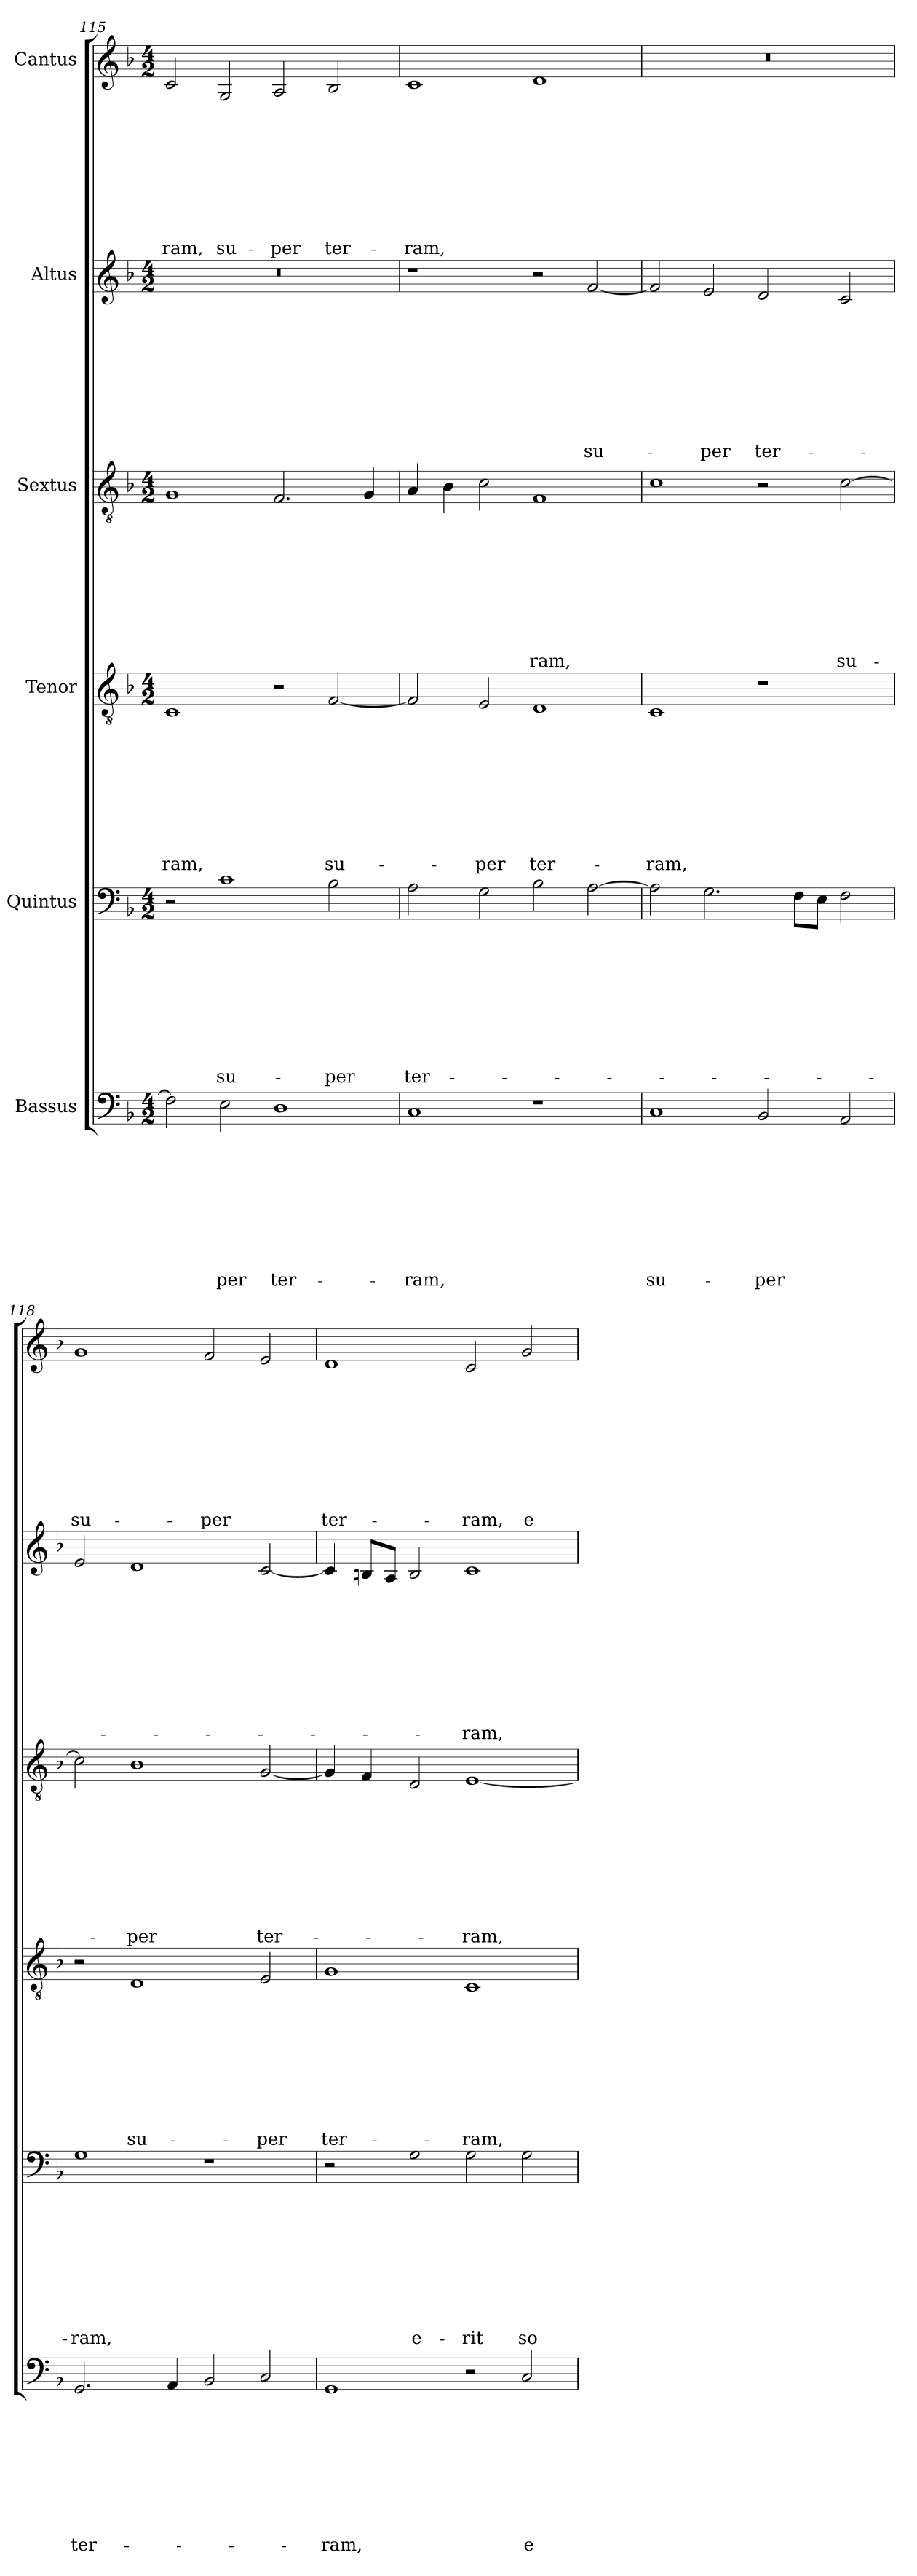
**kern	**text	**text	**text	**text	**text	**text	**text	**text	**text	**kern	**text	**text	**text	**text	**text	**text	**text	**text	**text	**kern	**text	**text	**text	**text	**text	**text	**text	**text	**text	**kern	**text	**text	**text	**text	**text	**text	**text	**text	**text	**kern	**text	**text	**text	**text	**text	**text	**text	**text	**text	**kern	**text	**text	**text	**text	**text	**text	**text	**text	**text
*part6	*part6	*part6	*part6	*part6	*part6	*part6	*part6	*part6	*part6	*part5	*part5	*part5	*part5	*part5	*part5	*part5	*part5	*part5	*part5	*part4	*part4	*part4	*part4	*part4	*part4	*part4	*part4	*part4	*part4	*part3	*part3	*part3	*part3	*part3	*part3	*part3	*part3	*part3	*part3	*part2	*part2	*part2	*part2	*part2	*part2	*part2	*part2	*part2	*part2	*part1	*part1	*part1	*part1	*part1	*part1	*part1	*part1	*part1	*part1
*staff6	*staff6	*staff6	*staff6	*staff6	*staff6	*staff6	*staff6	*staff6	*staff6	*staff5	*staff5	*staff5	*staff5	*staff5	*staff5	*staff5	*staff5	*staff5	*staff5	*staff4	*staff4	*staff4	*staff4	*staff4	*staff4	*staff4	*staff4	*staff4	*staff4	*staff3	*staff3	*staff3	*staff3	*staff3	*staff3	*staff3	*staff3	*staff3	*staff3	*staff2	*staff2	*staff2	*staff2	*staff2	*staff2	*staff2	*staff2	*staff2	*staff2	*staff1	*staff1	*staff1	*staff1	*staff1	*staff1	*staff1	*staff1	*staff1	*staff1
*I"Bassus	*	*	*	*	*	*	*	*	*	*I"Quintus	*	*	*	*	*	*	*	*	*	*I"Tenor	*	*	*	*	*	*	*	*	*	*I"Sextus	*	*	*	*	*	*	*	*	*	*I"Altus	*	*	*	*	*	*	*	*	*	*I"Cantus	*	*	*	*	*	*	*	*	*
*clefF4	*	*	*	*	*	*	*	*	*	*clefF4	*	*	*	*	*	*	*	*	*	*clefGv2	*	*	*	*	*	*	*	*	*	*clefGv2	*	*	*	*	*	*	*	*	*	*clefG2	*	*	*	*	*	*	*	*	*	*clefG2	*	*	*	*	*	*	*	*	*
*k[b-]	*	*	*	*	*	*	*	*	*	*k[b-]	*	*	*	*	*	*	*	*	*	*k[b-]	*	*	*	*	*	*	*	*	*	*k[b-]	*	*	*	*	*	*	*	*	*	*k[b-]	*	*	*	*	*	*	*	*	*	*k[b-]	*	*	*	*	*	*	*	*	*
*F:	*	*	*	*	*	*	*	*	*	*F:	*	*	*	*	*	*	*	*	*	*F:	*	*	*	*	*	*	*	*	*	*F:	*	*	*	*	*	*	*	*	*	*F:	*	*	*	*	*	*	*	*	*	*F:	*	*	*	*	*	*	*	*	*
*M4/2	*	*	*	*	*	*	*	*	*	*M4/2	*	*	*	*	*	*	*	*	*	*M4/2	*	*	*	*	*	*	*	*	*	*M4/2	*	*	*	*	*	*	*	*	*	*M4/2	*	*	*	*	*	*	*	*	*	*M4/2	*	*	*	*	*	*	*	*	*
=115	=115	=115	=115	=115	=115	=115	=115	=115	=115	=115	=115	=115	=115	=115	=115	=115	=115	=115	=115	=115	=115	=115	=115	=115	=115	=115	=115	=115	=115	=115	=115	=115	=115	=115	=115	=115	=115	=115	=115	=115	=115	=115	=115	=115	=115	=115	=115	=115	=115	=115	=115	=115	=115	=115	=115	=115	=115	=115	=115
!	!	!	!	!	!	!	!	!	!	!	!	!	!	!	!	!	!	!	!	!	!	!	!	!	!	!	!	!	!LO:LY:b	!	!	!	!	!	!	!	!	!	!	!	!	!	!	!	!	!	!	!	!	!	!	!	!	!	!	!	!	!	!LO:LY:b
2F\]	.	.	.	.	.	.	.	.	.	2r	.	.	.	.	.	.	.	.	.	1C	.	.	.	.	.	.	.	.	-ram,	1G	.	.	.	.	.	.	.	.	.	0r	.	.	.	.	.	.	.	.	.	2c/	.	.	.	.	.	.	.	.	-ram,
!	!	!	!	!	!	!	!	!	!LO:LY:b	!	!	!	!	!	!	!	!	!	!LO:LY:b	!	!	!	!	!	!	!	!	!	!	!	!	!	!	!	!	!	!	!	!	!	!	!	!	!	!	!	!	!	!	!	!	!	!	!	!	!	!	!	!LO:LY:b
2E\	.	.	.	.	.	.	.	.	-per	1c	.	.	.	.	.	.	.	.	su-	.	.	.	.	.	.	.	.	.	.	.	.	.	.	.	.	.	.	.	.	.	.	.	.	.	.	.	.	.	.	2G/	.	.	.	.	.	.	.	.	su-
!	!	!	!	!	!	!	!	!	!LO:LY:b	!	!	!	!	!	!	!	!	!	!	!	!	!	!	!	!	!	!	!	!	!	!	!	!	!	!	!	!	!	!	!	!	!	!	!	!	!	!	!	!	!	!	!	!	!	!	!	!	!	!LO:LY:b
1D	.	.	.	.	.	.	.	.	ter-	.	.	.	.	.	.	.	.	.	.	2r	.	.	.	.	.	.	.	.	.	2.F/	.	.	.	.	.	.	.	.	.	.	.	.	.	.	.	.	.	.	.	2A/	.	.	.	.	.	.	.	.	-per
!	!	!	!	!	!	!	!	!	!	!	!	!	!	!	!	!	!	!	!LO:LY:b	!	!	!	!	!	!	!	!	!	!LO:LY:b	!	!	!	!	!	!	!	!	!	!	!	!	!	!	!	!	!	!	!	!	!	!	!	!	!	!	!	!	!	!LO:LY:b
.	.	.	.	.	.	.	.	.	.	2B-\	.	.	.	.	.	.	.	.	-per	[2F/	.	.	.	.	.	.	.	.	su-	.	.	.	.	.	.	.	.	.	.	.	.	.	.	.	.	.	.	.	.	2B-/	.	.	.	.	.	.	.	.	ter-
.	.	.	.	.	.	.	.	.	.	.	.	.	.	.	.	.	.	.	.	.	.	.	.	.	.	.	.	.	.	4G/	.	.	.	.	.	.	.	.	.	.	.	.	.	.	.	.	.	.	.	.	.	.	.	.	.	.	.	.	.
=116	=116	=116	=116	=116	=116	=116	=116	=116	=116	=116	=116	=116	=116	=116	=116	=116	=116	=116	=116	=116	=116	=116	=116	=116	=116	=116	=116	=116	=116	=116	=116	=116	=116	=116	=116	=116	=116	=116	=116	=116	=116	=116	=116	=116	=116	=116	=116	=116	=116	=116	=116	=116	=116	=116	=116	=116	=116	=116	=116
!	!	!	!	!	!	!	!	!	!LO:LY:b	!	!	!	!	!	!	!	!	!	!LO:LY:b	!	!	!	!	!	!	!	!	!	!	!	!	!	!	!	!	!	!	!	!	!	!	!	!	!	!	!	!	!	!	!	!	!	!	!	!	!	!	!	!LO:LY:b
1C	.	.	.	.	.	.	.	.	-ram,	2A\	.	.	.	.	.	.	.	.	ter-	2F/]	.	.	.	.	.	.	.	.	.	4A/	.	.	.	.	.	.	.	.	.	1r	.	.	.	.	.	.	.	.	.	1c	.	.	.	.	.	.	.	.	-ram,
.	.	.	.	.	.	.	.	.	.	.	.	.	.	.	.	.	.	.	.	.	.	.	.	.	.	.	.	.	.	4B-\	.	.	.	.	.	.	.	.	.	.	.	.	.	.	.	.	.	.	.	.	.	.	.	.	.	.	.	.	.
!	!	!	!	!	!	!	!	!	!	!	!	!	!	!	!	!	!	!	!	!	!	!	!	!	!	!	!	!	!LO:LY:b	!	!	!	!	!	!	!	!	!	!	!	!	!	!	!	!	!	!	!	!	!	!	!	!	!	!	!	!	!	!
.	.	.	.	.	.	.	.	.	.	2G\	.	.	.	.	.	.	.	.	.	2E/	.	.	.	.	.	.	.	.	-per	2c\	.	.	.	.	.	.	.	.	.	.	.	.	.	.	.	.	.	.	.	.	.	.	.	.	.	.	.	.	.
!	!	!	!	!	!	!	!	!	!	!	!	!	!	!	!	!	!	!	!	!	!	!	!	!	!	!	!	!	!LO:LY:b	!	!	!	!	!	!	!	!	!	!LO:LY:b	!	!	!	!	!	!	!	!	!	!	!	!	!	!	!	!	!	!	!	!
1r	.	.	.	.	.	.	.	.	.	2B-\	.	.	.	.	.	.	.	.	.	1D	.	.	.	.	.	.	.	.	ter-	1F	.	.	.	.	.	.	.	.	-ram,	2r	.	.	.	.	.	.	.	.	.	1d	.	.	.	.	.	.	.	.	.
!	!	!	!	!	!	!	!	!	!	!	!	!	!	!	!	!	!	!	!	!	!	!	!	!	!	!	!	!	!	!	!	!	!	!	!	!	!	!	!	!	!	!	!	!	!	!	!	!	!LO:LY:b	!	!	!	!	!	!	!	!	!	!
.	.	.	.	.	.	.	.	.	.	[2A\	.	.	.	.	.	.	.	.	.	.	.	.	.	.	.	.	.	.	.	.	.	.	.	.	.	.	.	.	.	[2f/	.	.	.	.	.	.	.	.	su-	.	.	.	.	.	.	.	.	.	.
=117	=117	=117	=117	=117	=117	=117	=117	=117	=117	=117	=117	=117	=117	=117	=117	=117	=117	=117	=117	=117	=117	=117	=117	=117	=117	=117	=117	=117	=117	=117	=117	=117	=117	=117	=117	=117	=117	=117	=117	=117	=117	=117	=117	=117	=117	=117	=117	=117	=117	=117	=117	=117	=117	=117	=117	=117	=117	=117	=117
!	!	!	!	!	!	!	!	!	!LO:LY:b	!	!	!	!	!	!	!	!	!	!	!	!	!	!	!	!	!	!	!	!LO:LY:b	!	!	!	!	!	!	!	!	!	!	!	!	!	!	!	!	!	!	!	!	!	!	!	!	!	!	!	!	!	!
1C	.	.	.	.	.	.	.	.	su-	2A\]	.	.	.	.	.	.	.	.	.	1C	.	.	.	.	.	.	.	.	-ram,	1c	.	.	.	.	.	.	.	.	.	2f/]	.	.	.	.	.	.	.	.	.	0r	.	.	.	.	.	.	.	.	.
!	!	!	!	!	!	!	!	!	!	!	!	!	!	!	!	!	!	!	!	!	!	!	!	!	!	!	!	!	!	!	!	!	!	!	!	!	!	!	!	!	!	!	!	!	!	!	!	!	!LO:LY:b	!	!	!	!	!	!	!	!	!	!
.	.	.	.	.	.	.	.	.	.	2.G\	.	.	.	.	.	.	.	.	.	.	.	.	.	.	.	.	.	.	.	.	.	.	.	.	.	.	.	.	.	2e/	.	.	.	.	.	.	.	.	-per	.	.	.	.	.	.	.	.	.	.
!	!	!	!	!	!	!	!	!	!LO:LY:b	!	!	!	!	!	!	!	!	!	!	!	!	!	!	!	!	!	!	!	!	!	!	!	!	!	!	!	!	!	!	!	!	!	!	!	!	!	!	!	!LO:LY:b	!	!	!	!	!	!	!	!	!	!
2BB-/	.	.	.	.	.	.	.	.	-per	.	.	.	.	.	.	.	.	.	.	1r	.	.	.	.	.	.	.	.	.	2r	.	.	.	.	.	.	.	.	.	2d/	.	.	.	.	.	.	.	.	ter-	.	.	.	.	.	.	.	.	.	.
.	.	.	.	.	.	.	.	.	.	8F\L	.	.	.	.	.	.	.	.	.	.	.	.	.	.	.	.	.	.	.	.	.	.	.	.	.	.	.	.	.	.	.	.	.	.	.	.	.	.	.	.	.	.	.	.	.	.	.	.	.
.	.	.	.	.	.	.	.	.	.	8E\J	.	.	.	.	.	.	.	.	.	.	.	.	.	.	.	.	.	.	.	.	.	.	.	.	.	.	.	.	.	.	.	.	.	.	.	.	.	.	.	.	.	.	.	.	.	.	.	.	.
!	!	!	!	!	!	!	!	!	!	!	!	!	!	!	!	!	!	!	!	!	!	!	!	!	!	!	!	!	!	!	!	!	!	!	!	!	!	!	!LO:LY:b	!	!	!	!	!	!	!	!	!	!	!	!	!	!	!	!	!	!	!	!
2AA/	.	.	.	.	.	.	.	.	.	2F\	.	.	.	.	.	.	.	.	.	.	.	.	.	.	.	.	.	.	.	[2c\	.	.	.	.	.	.	.	.	su-	2c/	.	.	.	.	.	.	.	.	.	.	.	.	.	.	.	.	.	.	.
!!LO:LB:g=z
=118	=118	=118	=118	=118	=118	=118	=118	=118	=118	=118	=118	=118	=118	=118	=118	=118	=118	=118	=118	=118	=118	=118	=118	=118	=118	=118	=118	=118	=118	=118	=118	=118	=118	=118	=118	=118	=118	=118	=118	=118	=118	=118	=118	=118	=118	=118	=118	=118	=118	=118	=118	=118	=118	=118	=118	=118	=118	=118	=118
!	!	!	!	!	!	!	!	!	!LO:LY:b	!	!	!	!	!	!	!	!	!	!LO:LY:b	!	!	!	!	!	!	!	!	!	!	!	!	!	!	!	!	!	!	!	!	!	!	!	!	!	!	!	!	!	!	!	!	!	!	!	!	!	!	!	!LO:LY:b
2.GG/	.	.	.	.	.	.	.	.	ter-	1G	.	.	.	.	.	.	.	.	-ram,	2r	.	.	.	.	.	.	.	.	.	2c\]	.	.	.	.	.	.	.	.	.	2e/	.	.	.	.	.	.	.	.	.	1g	.	.	.	.	.	.	.	.	su-
!	!	!	!	!	!	!	!	!	!	!	!	!	!	!	!	!	!	!	!	!	!	!	!	!	!	!	!	!	!LO:LY:b	!	!	!	!	!	!	!	!	!	!LO:LY:b	!	!	!	!	!	!	!	!	!	!	!	!	!	!	!	!	!	!	!	!
.	.	.	.	.	.	.	.	.	.	.	.	.	.	.	.	.	.	.	.	1D	.	.	.	.	.	.	.	.	su-	1B-	.	.	.	.	.	.	.	.	-per	1d	.	.	.	.	.	.	.	.	.	.	.	.	.	.	.	.	.	.	.
4AA/	.	.	.	.	.	.	.	.	.	.	.	.	.	.	.	.	.	.	.	.	.	.	.	.	.	.	.	.	.	.	.	.	.	.	.	.	.	.	.	.	.	.	.	.	.	.	.	.	.	.	.	.	.	.	.	.	.	.	.
!	!	!	!	!	!	!	!	!	!	!	!	!	!	!	!	!	!	!	!	!	!	!	!	!	!	!	!	!	!	!	!	!	!	!	!	!	!	!	!	!	!	!	!	!	!	!	!	!	!	!	!	!	!	!	!	!	!	!	!LO:LY:b
2BB-/	.	.	.	.	.	.	.	.	.	1r	.	.	.	.	.	.	.	.	.	.	.	.	.	.	.	.	.	.	.	.	.	.	.	.	.	.	.	.	.	.	.	.	.	.	.	.	.	.	.	2f/	.	.	.	.	.	.	.	.	-per
!	!	!	!	!	!	!	!	!	!	!	!	!	!	!	!	!	!	!	!	!	!	!	!	!	!	!	!	!	!LO:LY:b	!	!	!	!	!	!	!	!	!	!LO:LY:b	!	!	!	!	!	!	!	!	!	!	!	!	!	!	!	!	!	!	!	!
2C/	.	.	.	.	.	.	.	.	.	.	.	.	.	.	.	.	.	.	.	2E/	.	.	.	.	.	.	.	.	-per	[2G/	.	.	.	.	.	.	.	.	ter-	[2c/	.	.	.	.	.	.	.	.	.	2e/	.	.	.	.	.	.	.	.	.
=119	=119	=119	=119	=119	=119	=119	=119	=119	=119	=119	=119	=119	=119	=119	=119	=119	=119	=119	=119	=119	=119	=119	=119	=119	=119	=119	=119	=119	=119	=119	=119	=119	=119	=119	=119	=119	=119	=119	=119	=119	=119	=119	=119	=119	=119	=119	=119	=119	=119	=119	=119	=119	=119	=119	=119	=119	=119	=119	=119
!	!	!	!	!	!	!	!	!	!LO:LY:b	!	!	!	!	!	!	!	!	!	!	!	!	!	!	!	!	!	!	!	!LO:LY:b	!	!	!	!	!	!	!	!	!	!	!	!	!	!	!	!	!	!	!	!	!	!	!	!	!	!	!	!	!	!LO:LY:b
1GG	.	.	.	.	.	.	.	.	-ram,	2r	.	.	.	.	.	.	.	.	.	1G	.	.	.	.	.	.	.	.	ter-	4G/]	.	.	.	.	.	.	.	.	.	4c/]	.	.	.	.	.	.	.	.	.	1d	.	.	.	.	.	.	.	.	ter-
.	.	.	.	.	.	.	.	.	.	.	.	.	.	.	.	.	.	.	.	.	.	.	.	.	.	.	.	.	.	4F/	.	.	.	.	.	.	.	.	.	8Bn/L	.	.	.	.	.	.	.	.	.	.	.	.	.	.	.	.	.	.	.
.	.	.	.	.	.	.	.	.	.	.	.	.	.	.	.	.	.	.	.	.	.	.	.	.	.	.	.	.	.	.	.	.	.	.	.	.	.	.	.	8A/J	.	.	.	.	.	.	.	.	.	.	.	.	.	.	.	.	.	.	.
!	!	!	!	!	!	!	!	!	!	!	!	!	!	!	!	!	!	!	!LO:LY:b	!	!	!	!	!	!	!	!	!	!	!	!	!	!	!	!	!	!	!	!	!	!	!	!	!	!	!	!	!	!	!	!	!	!	!	!	!	!	!	!
.	.	.	.	.	.	.	.	.	.	2G\	.	.	.	.	.	.	.	.	e-	.	.	.	.	.	.	.	.	.	.	2D/	.	.	.	.	.	.	.	.	.	2B/	.	.	.	.	.	.	.	.	.	.	.	.	.	.	.	.	.	.	.
!	!	!	!	!	!	!	!	!	!	!	!	!	!	!	!	!	!	!	!LO:LY:b	!	!	!	!	!	!	!	!	!	!LO:LY:b	!	!	!	!	!	!	!	!	!	!LO:LY:b	!	!	!	!	!	!	!	!	!	!LO:LY:b	!	!	!	!	!	!	!	!	!	!LO:LY:b
2r	.	.	.	.	.	.	.	.	.	2G\	.	.	.	.	.	.	.	.	-rit	1C	.	.	.	.	.	.	.	.	-ram,	[1E	.	.	.	.	.	.	.	.	-ram,	1c	.	.	.	.	.	.	.	.	-ram,	2c/	.	.	.	.	.	.	.	.	-ram,
!	!	!	!	!	!	!	!	!	!LO:LY:b	!	!	!	!	!	!	!	!	!	!LO:LY:b	!	!	!	!	!	!	!	!	!	!	!	!	!	!	!	!	!	!	!	!	!	!	!	!	!	!	!	!	!	!	!	!	!	!	!	!	!	!	!	!LO:LY:b
2C/	.	.	.	.	.	.	.	.	e-	2G\	.	.	.	.	.	.	.	.	so-	.	.	.	.	.	.	.	.	.	.	.	.	.	.	.	.	.	.	.	.	.	.	.	.	.	.	.	.	.	.	2g/	.	.	.	.	.	.	.	.	e-
=	=	=	=	=	=	=	=	=	=	=	=	=	=	=	=	=	=	=	=	=	=	=	=	=	=	=	=	=	=	=	=	=	=	=	=	=	=	=	=	=	=	=	=	=	=	=	=	=	=	=	=	=	=	=	=	=	=	=	=
*-	*-	*-	*-	*-	*-	*-	*-	*-	*-	*-	*-	*-	*-	*-	*-	*-	*-	*-	*-	*-	*-	*-	*-	*-	*-	*-	*-	*-	*-	*-	*-	*-	*-	*-	*-	*-	*-	*-	*-	*-	*-	*-	*-	*-	*-	*-	*-	*-	*-	*-	*-	*-	*-	*-	*-	*-	*-	*-	*-
